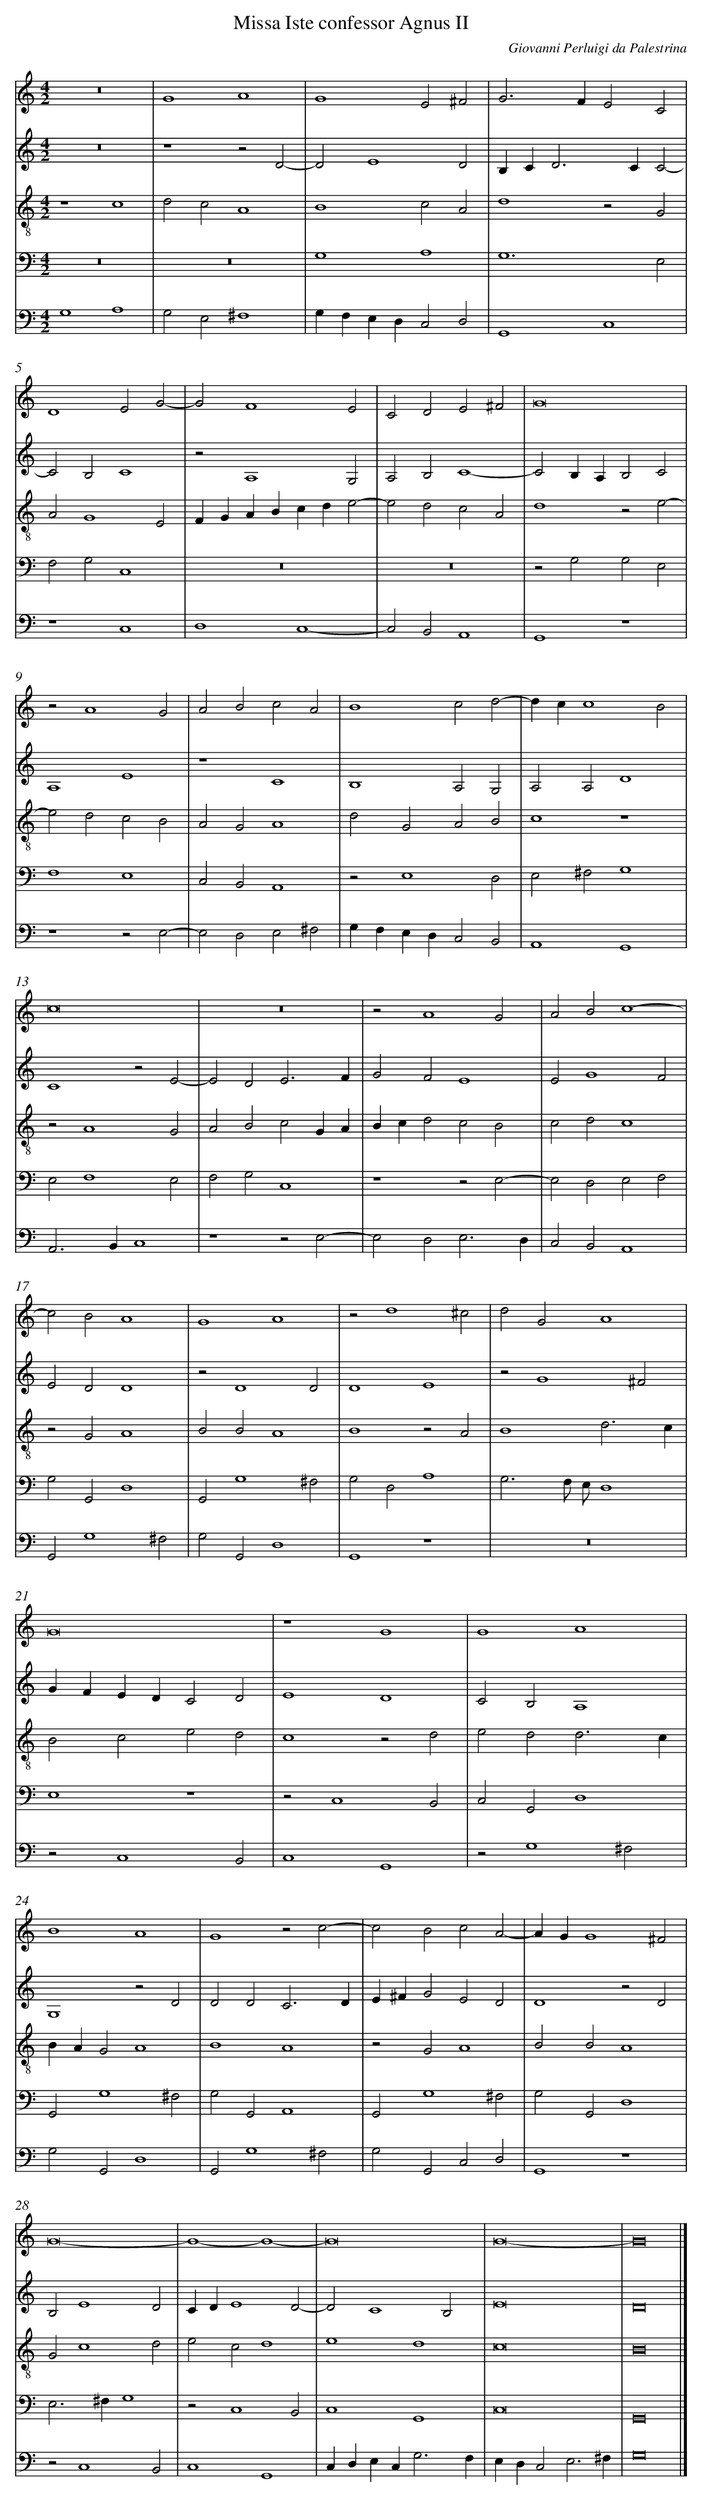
X:1
T: Missa Iste confessor Agnus II
C: Giovanni Perluigi da Palestrina
L: 1/4
M: 4/2
V: 1 clef=treble
V: 2 clef=treble
V: 3 clef=treble-8
V: 4 clef=bass
V: 5 clef=bass
K: C
[V:1] z8 |
[V:2] z8 |
[V:3] z4c4 |
[V:4] z8 |
[V:5] G,4A,4 |
[V:1] G4A4 |
[V:2] z4z2D2- |
[V:3] d2c2A4 |
[V:4] z8 |
[V:5] G,2E,2^F,4 |
[V:1] G4E2^F2 |
[V:2] D2E4D2 |
[V:3] B4c2A2 |
[V:4] G,4A,4 |
[V:5] G,F,E,D,C,2D,2 |
[V:1] G2>F2E2C2 |
[V:2] B,C2<D2CC2- |
[V:3] d4z2G2 |
[V:4] G,6E,2 |
[V:5] G,,4C,4 |
[V:1] D4E2G2- |
[V:2] C2B,2C4 |
[V:3] A2G4E2 |
[V:4] F,2G,2C,4 |
[V:5] z4C,4 |
[V:1] G2F4E2 |
[V:2] z2A,4G,2 |
[V:3] FGABcde2- |
[V:4] z8 |
[V:5] D,4C,4- |
[V:1] C2D2E2^F2 |
[V:2] A,2B,2C4- |
[V:3] e2d2c2A2 |
[V:4] z8 |
[V:5] C,2B,,2A,,4 |
[V:1] G8 |
[V:2] C2B,A,B,2C2 |
[V:3] d4z2e2- |
[V:4] z2G,2G,2E,2 |
[V:5] G,,4z4 |
[V:1] z2A4G2 |
[V:2] A,4E4 |
[V:3] e2d2c2B2 |
[V:4] F,4E,4 |
[V:5] z4z2E,2- |
[V:1] A2B2c2A2 |
[V:2] z4C4 |
[V:3] A2G2A4 |
[V:4] C,2B,,2A,,4 |
[V:5] E,2D,2E,2^F,2 |
[V:1] B4c2d2- |
[V:2] B,4A,2G,2 |
[V:3] d2G2A2B2 |
[V:4] z2E,4D,2 |
[V:5] G,F,E,D,C,2B,,2 |
[V:1] dcc4B2 |
[V:2] A,2A,2D4 |
[V:3] c4z4 |
[V:4] E,2^F,2G,4 |
[V:5] A,,4G,,4 |
[V:1] c8 |
[V:2] C4z2E2- |
[V:3] z2A4G2 |
[V:4] E,2F,4E,2 |
[V:5] A,,2>B,,2C,4 |
[V:1] z8 |
[V:2] E2D2E3F |
[V:3] A2B2c2GA |
[V:4] F,2G,2C,4 |
[V:5] z4z2E,2- |
[V:1] z2A4G2 |
[V:2] G2F2E4 |
[V:3] Bcd2c2B2 |
[V:4] z4z2E,2- |
[V:5] E,2D,2E,3D, |
[V:1] A2B2c4- |
[V:2] E2G4F2 |
[V:3] c2d2c4 |
[V:4] E,2D,2E,2F,2 |
[V:5] C,2B,,2A,,4 |
[V:1] c2B2A4 |
[V:2] E2D2D4 |
[V:3] z2G2A4 |
[V:4] G,2G,,2D,4 |
[V:5] G,,2G,4^F,2 |
[V:1] G4A4 |
[V:2] z2D4D2 |
[V:3] B2B2A4 |
[V:4] G,,2G,4^F,2 |
[V:5] G,2G,,2D,4 |
[V:1] z2d4^c2 |
[V:2] D4E4 |
[V:3] B4z2A2 |
[V:4] G,2D,2A,4 |
[V:5] G,,4z4 |
[V:1] d2G2A4 |
[V:2] z2G4^F2 |
[V:3] B4d3c |
[V:4] G,3F,/ E,/D,4 |
[V:5] z8 |
[V:1] G8 |
[V:2] GFEDC2D2 |
[V:3] B2c2e2d2 |
[V:4] E,4z4 |
[V:5] z2C,4B,,2 |
[V:1] z4G4 |
[V:2] E4D4 |
[V:3] c4z2d2 |
[V:4] z2C,4B,,2 |
[V:5] C,4G,,4 |
[V:1] G4A4 |
[V:2] C2B,2A,4 |
[V:3] e2d2d3c |
[V:4] C,2G,,2D,4 |
[V:5] z2G,4^F,2 |
[V:1] B4A4 |
[V:2] G,4z2D2 |
[V:3] BAG2A4 |
[V:4] G,,2G,4^F,2 |
[V:5] G,2G,,2D,4 |
[V:1] G4z2c2- |
[V:2] D2D2C3D |
[V:3] B4A4 |
[V:4] G,2G,,2A,,4 |
[V:5] G,,2G,4^F,2 |
[V:1] c2B2c2A2- |
[V:2] E^FG2E2D2 |
[V:3] z2G2A4 |
[V:4] G,,2G,4^F,2 |
[V:5] G,2G,,2C,2D,2 |
[V:1] AGG4^F2 |
[V:2] D4z2D2 |
[V:3] B2B2A4 |
[V:4] G,2G,,2D,4 |
[V:5] G,,4z4 |
[V:1] G8- |
[V:2] B,2E4D2 |
[V:3] G2c4d2 |
[V:4] E,2>^F,2G,4 |
[V:5] z2C,4B,,2 |
[V:1] G4-G4- |
[V:2] CDE4D2- |
[V:3] e2c2d4 |
[V:4] z2C,4B,,2 |
[V:5] C,4G,,4 |
[V:1] G8 |
[V:2] D2C4B,2 |
[V:3] e4d4 |
[V:4] C,4G,,4 |
[V:5] C,D,E,C,2<G,2F, |
[V:1] G8- |
[V:2] E8 |
[V:3] c8 |
[V:4] C,8 |
[V:5] E,D,C,2E,3^F, |
[V:1] G8 |]
[V:2] D8 |]
[V:3] B8 |]
[V:4] G,,8 |]
[V:5] G,8 |]
